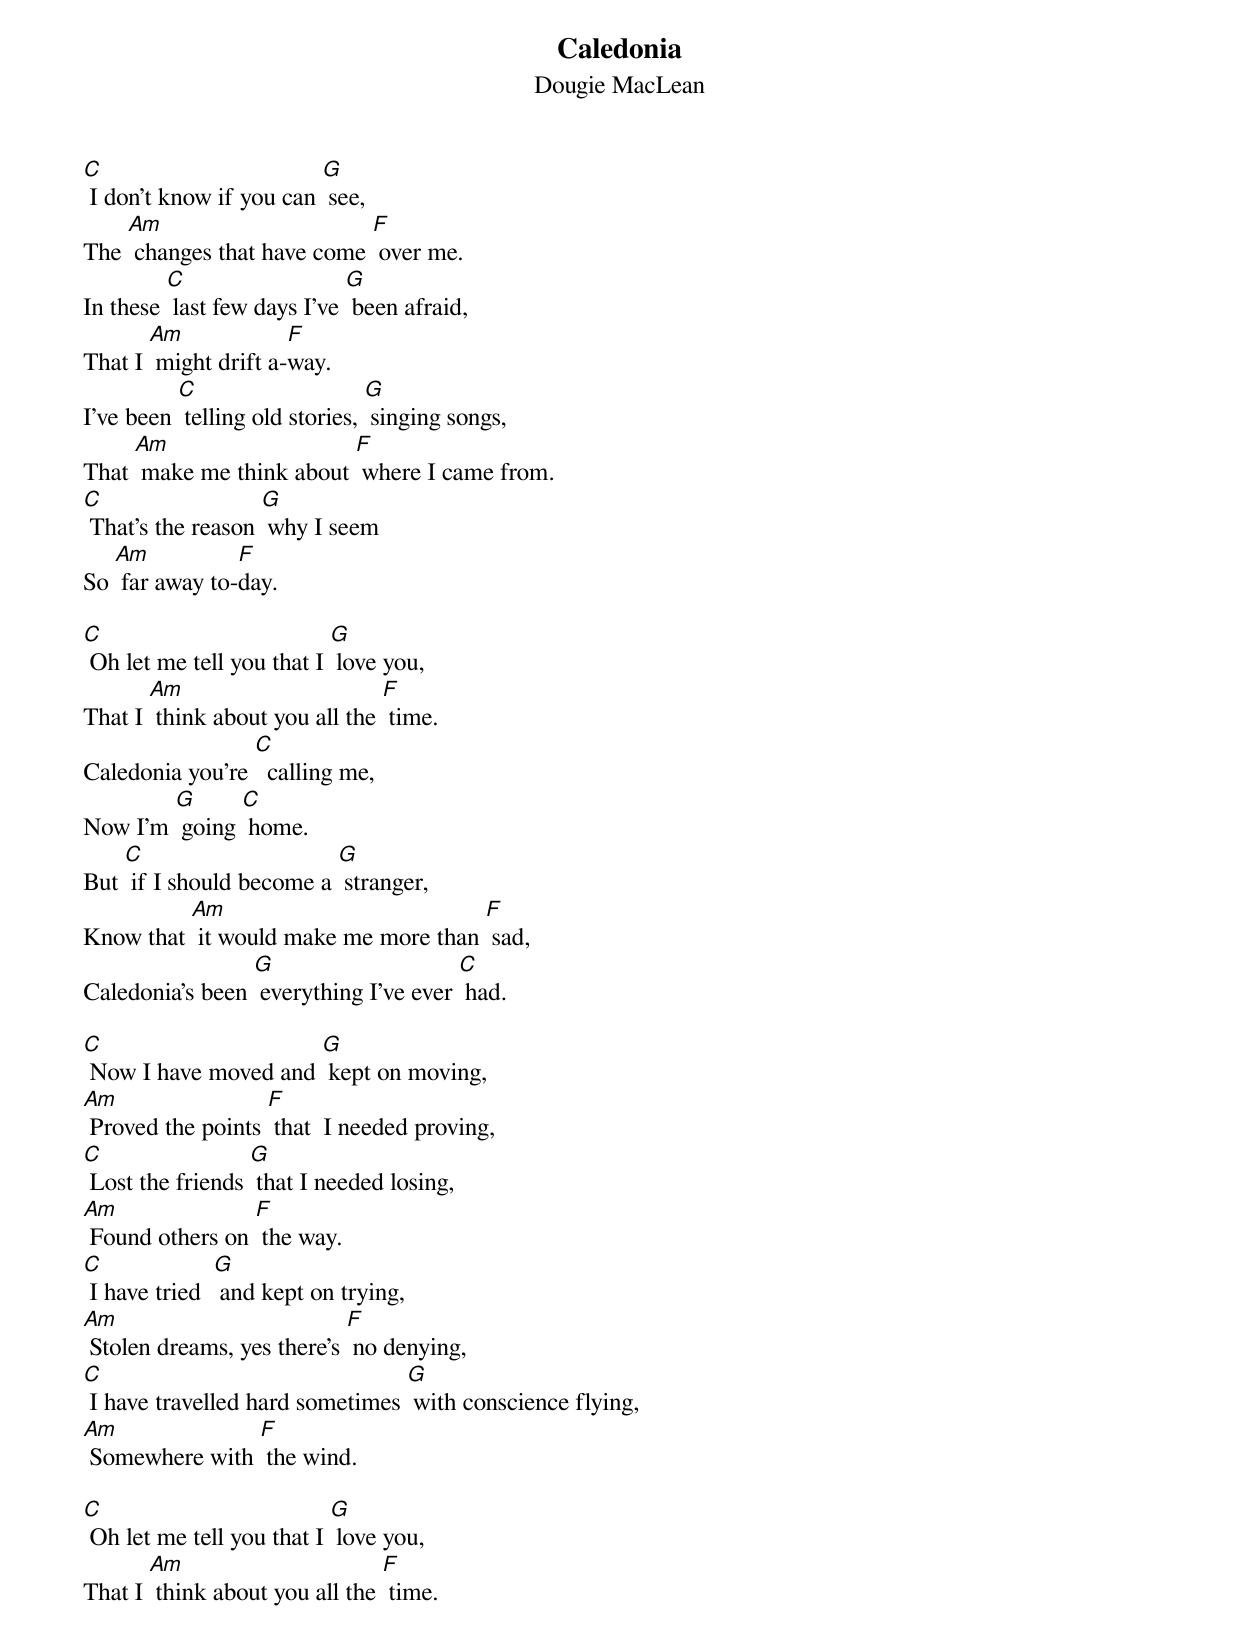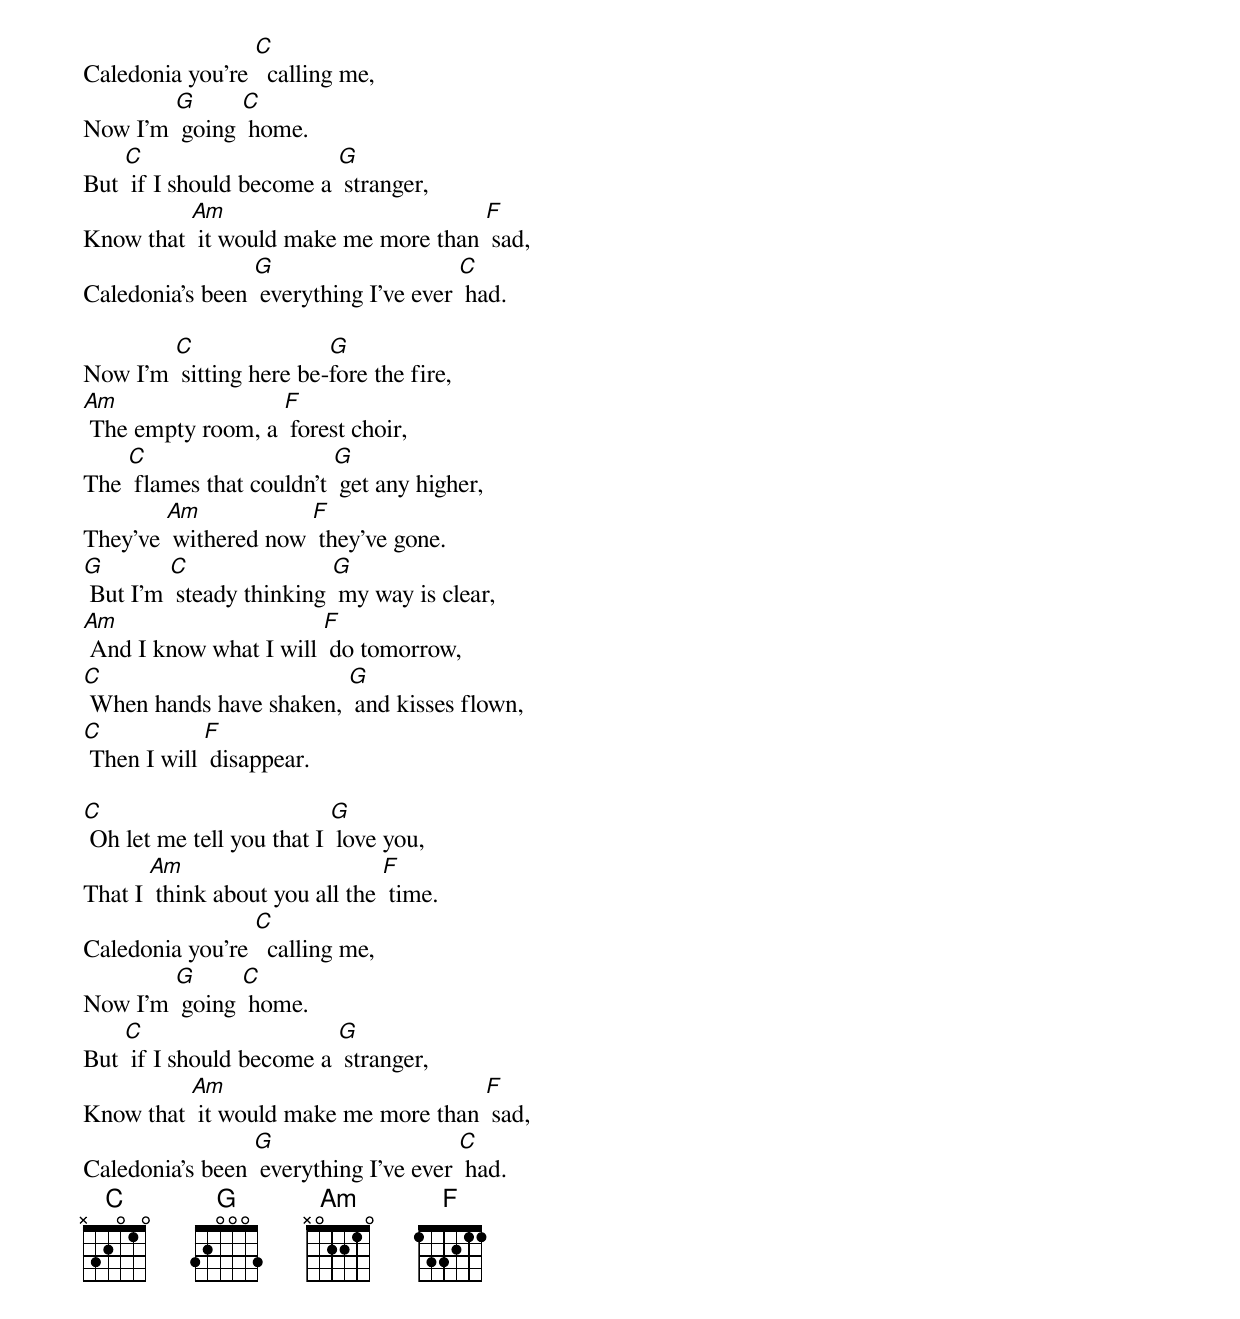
{t: Caledonia }
{st:Dougie MacLean}

[C] I don't know if you can [G] see,
The [Am] changes that have come [F] over me.
In these [C] last few days I've [G] been afraid,
That I [Am] might drift a-[F]way.
I've been [C] telling old stories, [G] singing songs,
That [Am] make me think about [F] where I came from.
[C] That's the reason [G] why I seem
So [Am] far away to-[F]day.

[C] Oh let me tell you that I [G] love you,
That I [Am] think about you all the [F] time.
Caledonia you're [C]  calling me,
Now I'm [G] going [C] home.
But [C] if I should become a [G] stranger,
Know that [Am] it would make me more than [F] sad,
Caledonia's been [G] everything I've ever [C] had.

[C] Now I have moved and [G] kept on moving,
[Am] Proved the points [F] that  I needed proving,
[C] Lost the friends [G] that I needed losing,
[Am] Found others on [F] the way.
[C] I have tried  [G] and kept on trying,
[Am] Stolen dreams, yes there's [F] no denying,
[C] I have travelled hard sometimes [G] with conscience flying,
[Am] Somewhere with [F] the wind.

[C] Oh let me tell you that I [G] love you,
That I [Am] think about you all the [F] time.
Caledonia you're [C]  calling me,
Now I'm [G] going [C] home.
But [C] if I should become a [G] stranger,
Know that [Am] it would make me more than [F] sad,
Caledonia's been [G] everything I've ever [C] had.

Now I'm [C] sitting here be-[G]fore the fire,
[Am] The empty room, a [F] forest choir,
The [C] flames that couldn't [G] get any higher,
They've [Am] withered now [F] they've gone.
[G] But I'm [C] steady thinking [G] my way is clear,
[Am] And I know what I will [F] do tomorrow,
[C] When hands have shaken, [G] and kisses flown,
[C] Then I will [F] disappear.

[C] Oh let me tell you that I [G] love you,
That I [Am] think about you all the [F] time.
Caledonia you're [C]  calling me,
Now I'm [G] going [C] home.
But [C] if I should become a [G] stranger,
Know that [Am] it would make me more than [F] sad,
Caledonia's been [G] everything I've ever [C] had.
